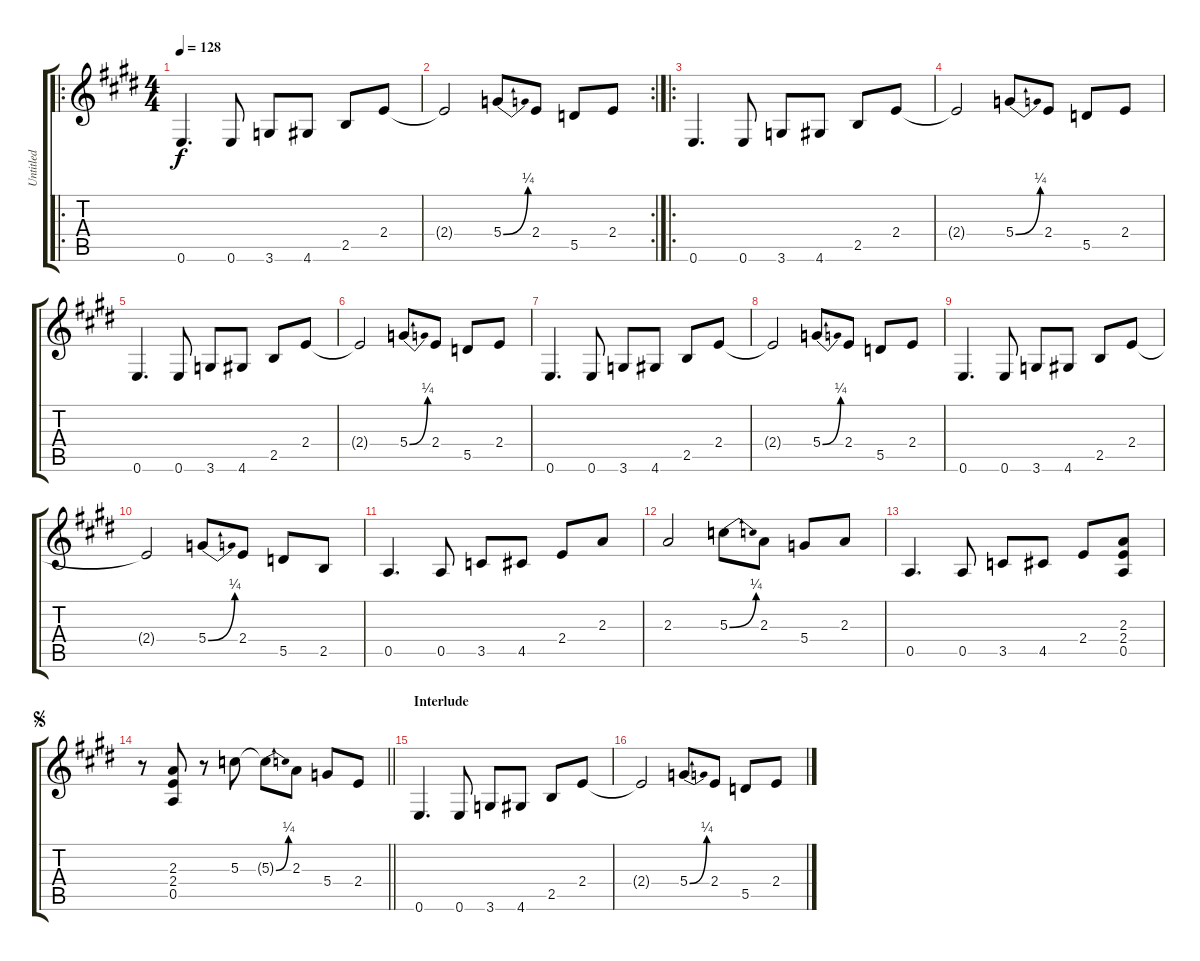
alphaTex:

\track ("Untitled" "Untitled") {instrument distortionguitar}
\staff {score tabs}
\tuning (E4 B3 G3 D3 A2 E2) {hide}
\ro
\ts (4 4)
\tempo 128
\clef g2
\ks c#minor
0.6.4{d dy f instrument distortionguitar} 0.6.8 3.6.8 4.6.8 2.5.8 2.4.8 |
\rc 2
2.4{t}.2 5.4{be (bend 0 0 60 1)}.8 2.4.8 5.5.8 2.4.8 |
\ro
\ks e
0.6.4{d} 0.6.8 3.6.8 4.6.8 2.5.8 2.4.8 |
\ks c#minor
2.4{t}.2 5.4{be (bend 0 0 60 1)}.8 2.4.8 5.5.8 2.4.8 |
0.6.4{d} 0.6.8 3.6.8 4.6.8 2.5.8 2.4.8 |
2.4{t}.2 5.4{be (bend 0 0 60 1)}.8 2.4.8 5.5.8 2.4.8 |
\ks e
0.6.4{d} 0.6.8 3.6.8 4.6.8 2.5.8 2.4.8 |
\ks c#minor
2.4{t}.2 5.4{be (bend 0 0 60 1)}.8 2.4.8 5.5.8 2.4.8 |
0.6.4{d} 0.6.8 3.6.8 4.6.8 2.5.8 2.4.8 |
2.4{t}.2 5.4{be (bend 0 0 60 1)}.8 2.4.8 5.5.8 2.5.8 |
\ks e
0.5.4{d} 0.5.8 3.5.8 4.5.8 2.4.8 2.3.8 |
\ks c#minor
2.3.2 5.3{be (bend 0 0 60 1)}.8 2.3.8 5.4.8 2.3.8 |
0.5.4{d} 0.5.8 3.5.8 4.5.8 2.4.8 (2.3 2.4 0.5).8 |
\jump segno
\barLineRight lightlight
\ks e
r.8 (2.3 2.4 0.5).8 r.8 5.3.8 5.3{be (bend 0 0 60 1) t}.8 2.3.8 5.4.8 2.4.8 |
\section ("" "Interlude")
\ks c#minor
0.6.4{d} 0.6.8 3.6.8 4.6.8 2.5.8 2.4.8 |
2.4{t}.2 5.4{be (bend 0 0 60 1)}.8 2.4.8 5.5.8 2.4.8
